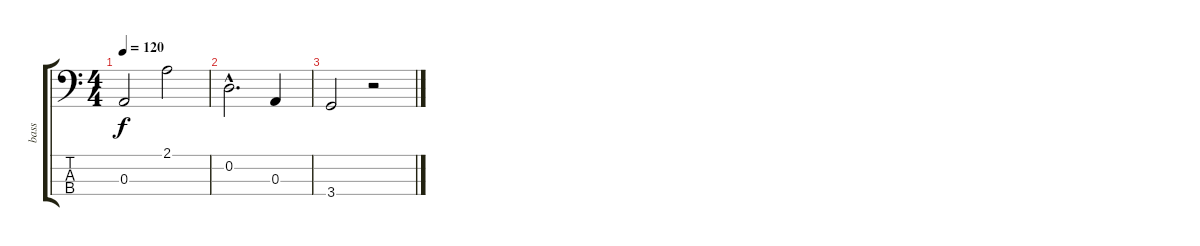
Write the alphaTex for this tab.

\track ("bass" "bass") {instrument acousticbass}
\staff {score tabs}
\tuning (G2 D2 A1 E1) {hide}
\ts (4 4)
\tempo 120
\clef f4
\ks c
0.3.2{dy f} 2.1.2 |
0.2{hac}.2{d} 0.3.4 |
3.4.2 r.2
